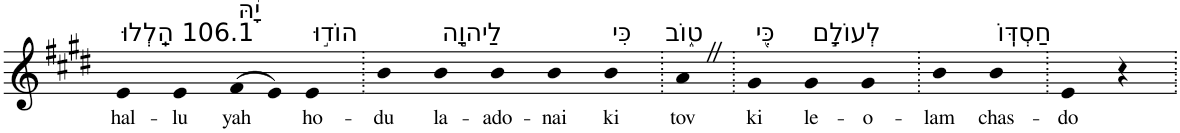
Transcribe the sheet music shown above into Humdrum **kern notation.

**kern	**text
*part1	*part1
*staff1	*staff1
*I"Piano	*
*I'Pno	*
*clefG2	*
*k[f#c#g#d#]	*
*E:	*
=1	=1
!LO:TX:a:t=106.1 הַֽלְלוּ	!
!	!LO:LY:b
4e	hal-
!	!LO:LY:b
4e	-lu
!LO:TX:a:t=יָ֨הּ	!
!	!LO:LY:b
(>8f#	yah
8e)	.
!LO:TX:a:t=הוֹד֣וּ	!
!	!LO:LY:b
4e	ho-
=2.	=2.
!	!LO:LY:b
4b	-du
!LO:TX:a:t=לַיהוָ֣ה	!
!	!LO:LY:b
4b	la-
!	!LO:LY:b
4b	-ado-
!	!LO:LY:b
4b	-nai
!LO:TX:a:t=כִּי	!
!	!LO:LY:b
4b	ki
=3.	=3.
!LO:TX:a:t=ט֑וֹב	!
!	!LO:LY:b
4aZ	tov
=4.	=4.
!LO:TX:a:t=כִּ֖י	!
!	!LO:LY:b
4g#	ki
!LO:TX:a:t=לְעוֹלָ֣ם	!
!	!LO:LY:b
4g#	le-
!	!LO:LY:b
4g#	-o-
=5.	=5.
!	!LO:LY:b
4b	-lam
!LO:TX:a:t=חַסְדּֽוֹ	!
!	!LO:LY:b
4b	chas-
=6.	=6.
!	!LO:LY:b
4e	-do
4r	.
=.	=.
*-	*-
